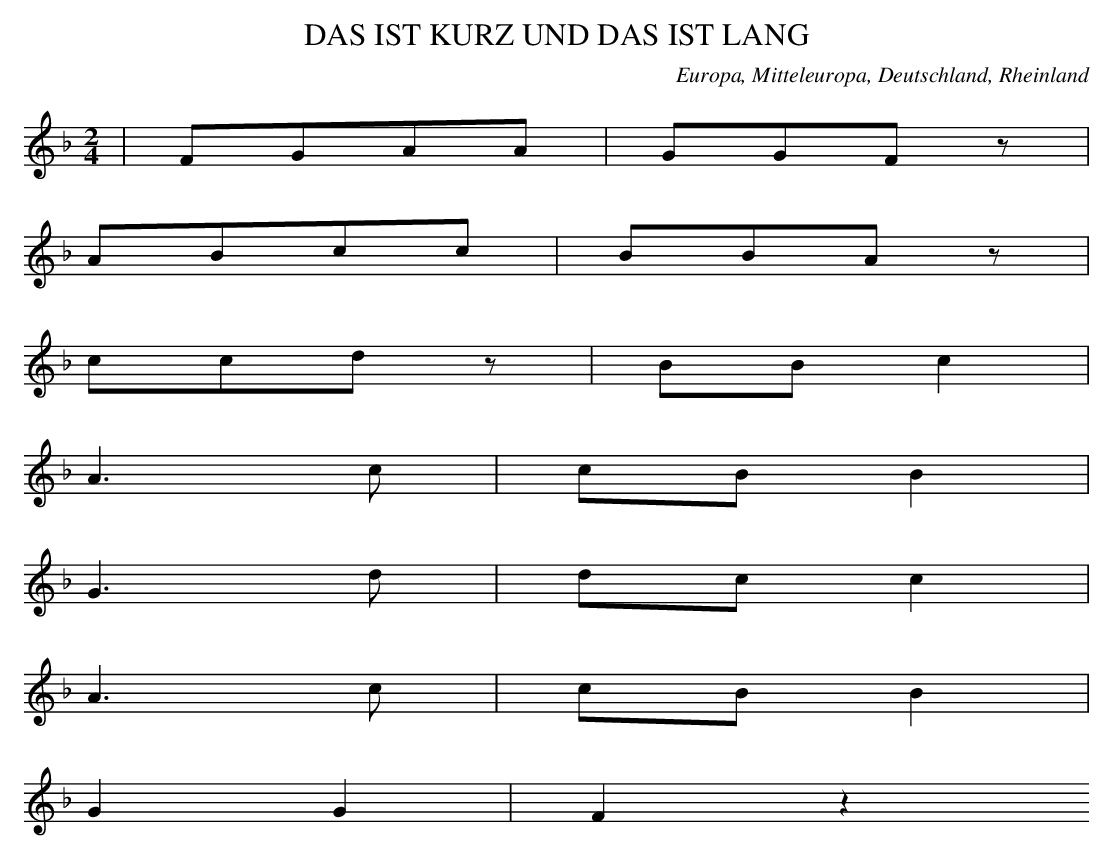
X:1
T: DAS IST KURZ UND DAS IST LANG
O: Europa, Mitteleuropa, Deutschland, Rheinland
M: 2/4
L: 1/8
K: F
 | FGAA | GGFz |
ABcc | BBAz |
ccdz | BBc2 |
A3c | cBB2 |
G3d | dcc2 |
A3c | cBB2 |
G2G2 | F2z2
